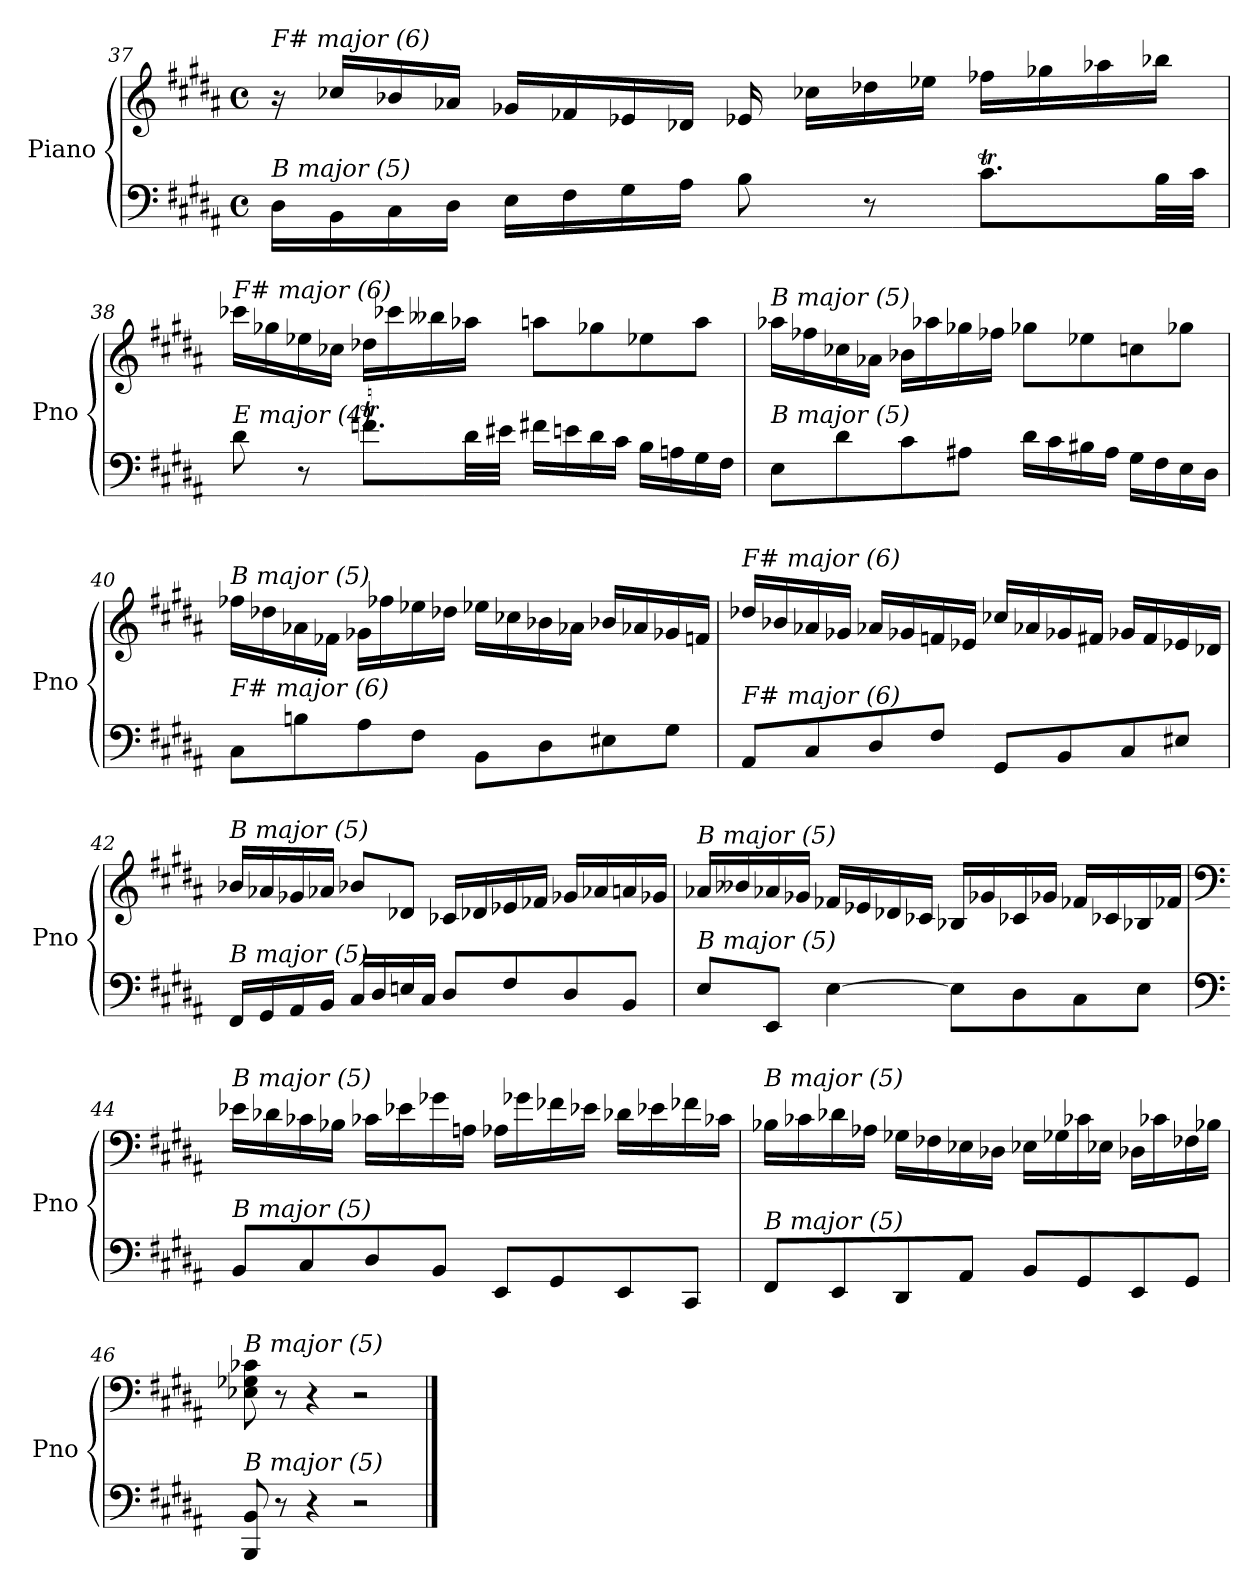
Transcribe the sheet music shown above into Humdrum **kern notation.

**kern	**kern
*part1	*part1
*staff2	*staff1
*I"Piano	*
*I'Pno	*
*clefF4	*clefG2
*k[f#c#g#d#a#]	*k[f#c#g#d#a#]
*M4/4	*M4/4
*met(c)	*met(c)
=37	=37
!	!LO:TX:i:t=F# major (6)
!LO:TX:i:t=B major (5)	!
16D#\LL	16r
16BB\	16cc-Xi/LL
16C#\	16b-Xi/
16D#\JJ	16a-Xi/JJ
16E\LL	16g-Xi/LL
16F#\	16f-Xi/
16G#\	16e-Xi/
16A#\JJ	16d-Xi/JJ
8B\	16e-Xi/
.	16cc-Xi\LL
8r	16dd-Xi\
.	16ee-Xi\JJ
8.c#T\L	16ff-Xi\LL
.	16gg-Xi\
.	16aa-Xi\
32B\LL	16bb-Xi\JJ
32c#\JJJ	.
=38	=38
!	!LO:TX:i:t=F# major (6)
!LO:TX:i:t=E major (4)	!
8d#\	16ccc-Xi\LL
.	16gg-Xi\
8r	16ee-Xi\
.	16cc-Xi\JJ
8.fnTi\L	16dd-Xi\LL
.	16ccc-Xi\
.	16bb--Xj\
32d#\LL	16aa-Xi\JJ
32e#Z\JJJ	.
16f#\LL	8aa\L
16en\	.
16d#\	8gg-Xi\
16c#\JJ	.
16B\LL	8ee-Xi\
16An\	.
16G#\	8aa\J
16F#\JJ	.
!!LO:LB:g=z
=39	=39
!	!LO:TX:i:t=B major (5)
!LO:TX:i:t=B major (5)	!
8E\L	16aa-Xi\LL
.	16ff-Xi\
8d#\	16cc-Xi\
.	16a-Xi\JJ
8c#\	16b-Xi\LL
.	16aa-Xi\
8A#X\J	16gg-Xi\
.	16ff-Xi\JJ
16d#\LL	8gg-Xi\L
16c#\	.
16B#XZ\	8ee-Xi\
16A#\JJ	.
16G#\LL	8ccni\
16F#\	.
16E\	8gg-Xi\J
16D#\JJ	.
=40	=40
!	!LO:TX:i:t=B major (5)
!LO:TX:i:t=F# major (6)	!
8C#\L	16ff-Xi\LL
.	16dd-Xi\
8Bn\	16a-Xi\
.	16f-Xi\JJ
8A#\	16g-Xi\LL
.	16ff-Xi\
8F#\J	16ee-Xi\
.	16dd-Xi\JJ
8BB\L	16ee-Xi\LL
.	16cc-Xi\
8D#\	16b-Xi\
.	16a-Xi\JJ
8E#X\	16b-Xi/LL
.	16a-Xi/
8G#\J	16g-Xi/
.	16fni/JJ
=41	=41
!	!LO:TX:i:t=F# major (6)
!LO:TX:i:t=F# major (6)	!
8AA#/L	16dd-Xi/LL
.	16b-Xi/
8C#/	16a-Xi/
.	16g-Xi/JJ
8D#/	16a-Xi/LL
.	16g-Xi/
8F#/J	16fni/
.	16e-Xi/JJ
8GG#/L	16cc-Xi/LL
.	16a-Xi/
8BB/	16g-Xi/
.	16f#Xi/JJ
8C#/	16g-Xi/LL
.	16f#i/
8E#X/J	16e-Xi/
.	16d-Xi/JJ
!!LO:LB:g=z
=42	=42
!	!LO:TX:i:t=B major (5)
!LO:TX:i:t=B major (5)	!
16FF#/LL	16b-Xi/LL
16GG#/	16a-Xi/
16AA#/	16g-Xi/
16BB/JJ	16a-Xi/JJ
16C#/LL	8b-Xi/L
16D#/	.
16En/	8d-Xi/J
16C#/JJ	.
8D#/L	16c-Xi/LL
.	16d-Xi/
8F#/	16e-Xi/
.	16f-Xi/JJ
8D#/	16g-Xi/LL
.	16a-Xi/
8BB/J	16an/
.	16g-Xi/JJ
=43	=43
!	!LO:TX:i:t=B major (5)
!LO:TX:i:t=B major (5)	!
8E/L	16a-Xi/LL
.	16b--Xj/
8EE/J	16a-Xi/
.	16g-Xi/JJ
[4E\	16f-Xi/LL
.	16e-Xi/
.	16d-Xi/
.	16c-Xi/JJ
8E\L]	16B-Xi/LL
.	16g-Xi/
8D#\	16c-Xi/
.	16g-Xi/JJ
8C#\	16f-Xi/LL
.	16c-Xi/
8E\J	16B-Xi/
.	16f-Xi/JJ
!!LO:LB:g=z
=44	=44
*clefF4	*clefF4
!	!LO:TX:i:t=B major (5)
!LO:TX:i:t=B major (5)	!
8BB/L	16e-Xi\LL
.	16d-Xi\
8C#/	16c-Xi\
.	16B-Xi\JJ
8D#/	16c-Xi\LL
.	16e-Xi\
8BB/J	16g-Xi\
.	16An\JJ
8EE/L	16A-Xi\LL
.	16g-Xi\
8GG#/	16f-Xi\
.	16e-Xi\JJ
8EE/	16d-Xi\LL
.	16e-Xi\
8CC#/J	16f-Xi\
.	16c-Xi\JJ
=45	=45
!	!LO:TX:i:t=B major (5)
!LO:TX:i:t=B major (5)	!
8FF#/L	16B-Xi\LL
.	16c-Xi\
8EE/	16d-Xi\
.	16A-Xi\JJ
8DD#/	16G-Xi\LL
.	16F-Xi\
8AA#/J	16E-Xi\
.	16D-Xi\JJ
8BB/L	16E-Xi\LL
.	16G-Xi\
8GG#/	16c-Xi\
.	16E-Xi\JJ
8EE/	16D-Xi\LL
.	16c-Xi\
8GG#/J	16F-Xi\
.	16B-Xi\JJ
=46	=46
!	!LO:TX:i:t=B major (5)
!LO:TX:i:t=B major (5)	!
8BBB/ 8BB/	8E-Xi\ 8G-Xi\ 8c-Xi\
8r	8r
4r	4r
2r	2r
==	==
*-	*-
